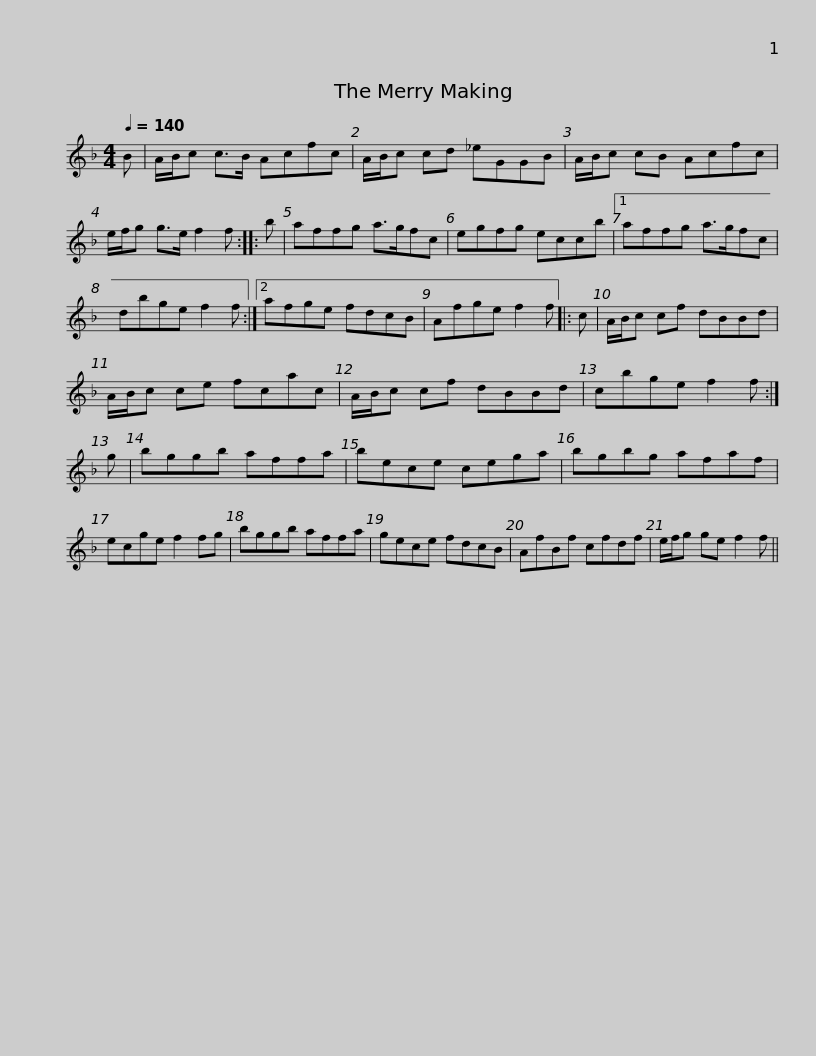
X:1
L:1/8
Q:1/4=140
M:4/4
I:linebreak $
K:F
V:1 treble
V:1
 B | A/B/c c>B Acfc | A/B/c cd _eGGB | A/B/c cB Acfc | e/f/g g>e f2 f :: %5
 b |$ affg a>gfc | egfg eccb |1 affg a>gfc | dbge f2 f :|2 %10
 afge fdcB | Afge f2 f |:$ c | A/B/c cf dBBd | A/B/c ce fcac | %15
 A/B/c cf dBBd | cbge f2 f :| g |$ bggb affa | bece cega | %20
 bgbg afaf | ecge f2 fg | bggb affa |$ gece fdcB | AfBf cfdf | %25
 e/f/g ge f2 f || %26
